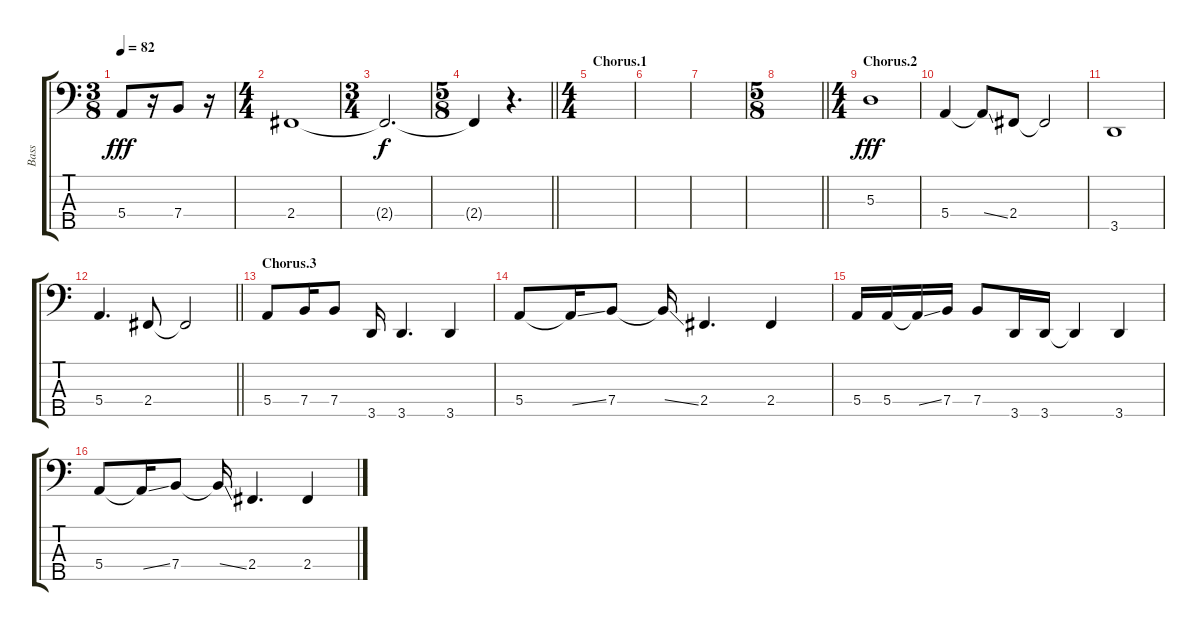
\track ("Bass" "Bass") {instrument electricbassfinger}
\staff {score tabs}
\tuning (G2 D2 A1 E1 B0) {hide}
\ts (3 8)
\tempo 82
\clef f4
\ks c
5.4.8{dy fff} r.16 7.4.8 r.16 |
\ts (4 4)
2.4.1 |
\ts (3 4)
2.4{t}.2{d dy f} |
\ts (5 8)
\barLineRight lightlight
2.4{t}.4{volume 0} r.4{d} |
\ts (4 4)
\section ("" "Chorus.1")
|
|
|
\ts (5 8)
\barLineRight lightlight
|
\ts (4 4)
\section ("" "Chorus.2")
5.3.1{dy fff volume 13} |
5.4.4 5.4{ss t}.8 2.4.8 2.4{t}.2 |
3.5.1 |
\barLineRight lightlight
5.4.4{d} 2.4.8 2.4{t}.2 |
\section ("" "Chorus.3")
5.4.8 7.4.16 7.4.8 3.5.16 3.5.4{d} 3.5.4 |
5.4.8 5.4{ss t}.16 7.4.8 7.4{ss t}.16 2.4.4{d} 2.4.4 |
5.4.16 5.4.16 5.4{ss t}.16 7.4.16 7.4.8 3.5.16 3.5.16 3.5{t}.4 3.5.4 |
5.4.8 5.4{ss t}.16 7.4.8 7.4{ss t}.16 2.4.4{d} 2.4.4
